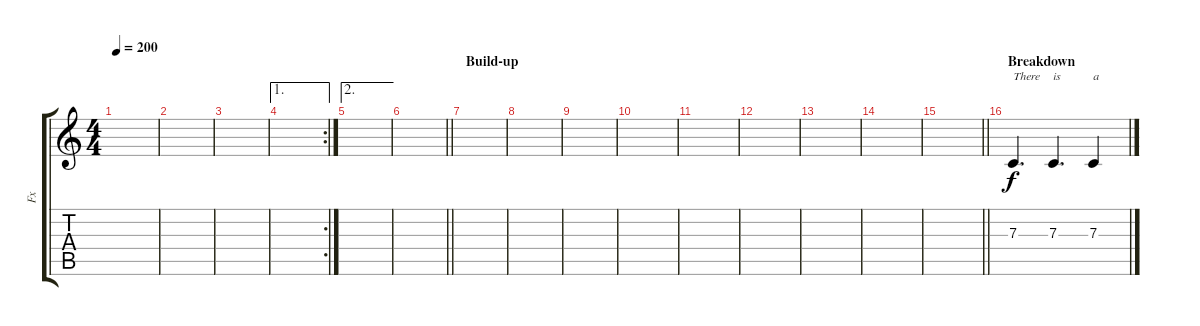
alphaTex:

\track ("Fx" "Fx") {instrument pad7halo}
\staff {score tabs}
\tuning (D4 A3 F3 C3 G2 C2) {hide}
\ts (4 4)
\tempo 200
\clef g2
\ks c
|
|
|
\ae 1
\rc 2
|
\ae 2
|
\barLineRight lightlight
|
\section ("" "Build-up")
|
|
|
|
|
|
|
|
\barLineRight lightlight
|
\section ("" "Breakdown")
7.3.4{d txt "There" instrument pad7halo} 7.3.4{d txt "is"} 7.3.4{txt "a"}
